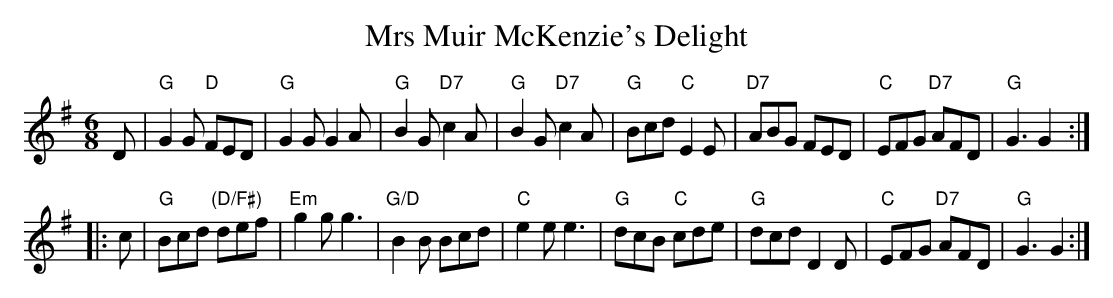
X:1
T: Mrs Muir McKenzie's Delight
M: 6/8
L: 1/8
K: G
D \
| "G"G2G "D"FED | "G"G2G G2A | "G"B2G "D7"c2A | "G"B2G "D7"c2A \
| "G"Bcd "C"E2E | "D7"ABG FED | "C"EFG "D7"AFD | "G"G3 G2 :|
|: c \
| "G"Bcd "(D/F#)"def | "Em"g2g g3 | "G/D"B2B Bcd | "C"e2e e3 \
| "G"dcB "C"cde | "G"dcd D2D | "C"EFG "D7"AFD | "G"G3 G2 :|
